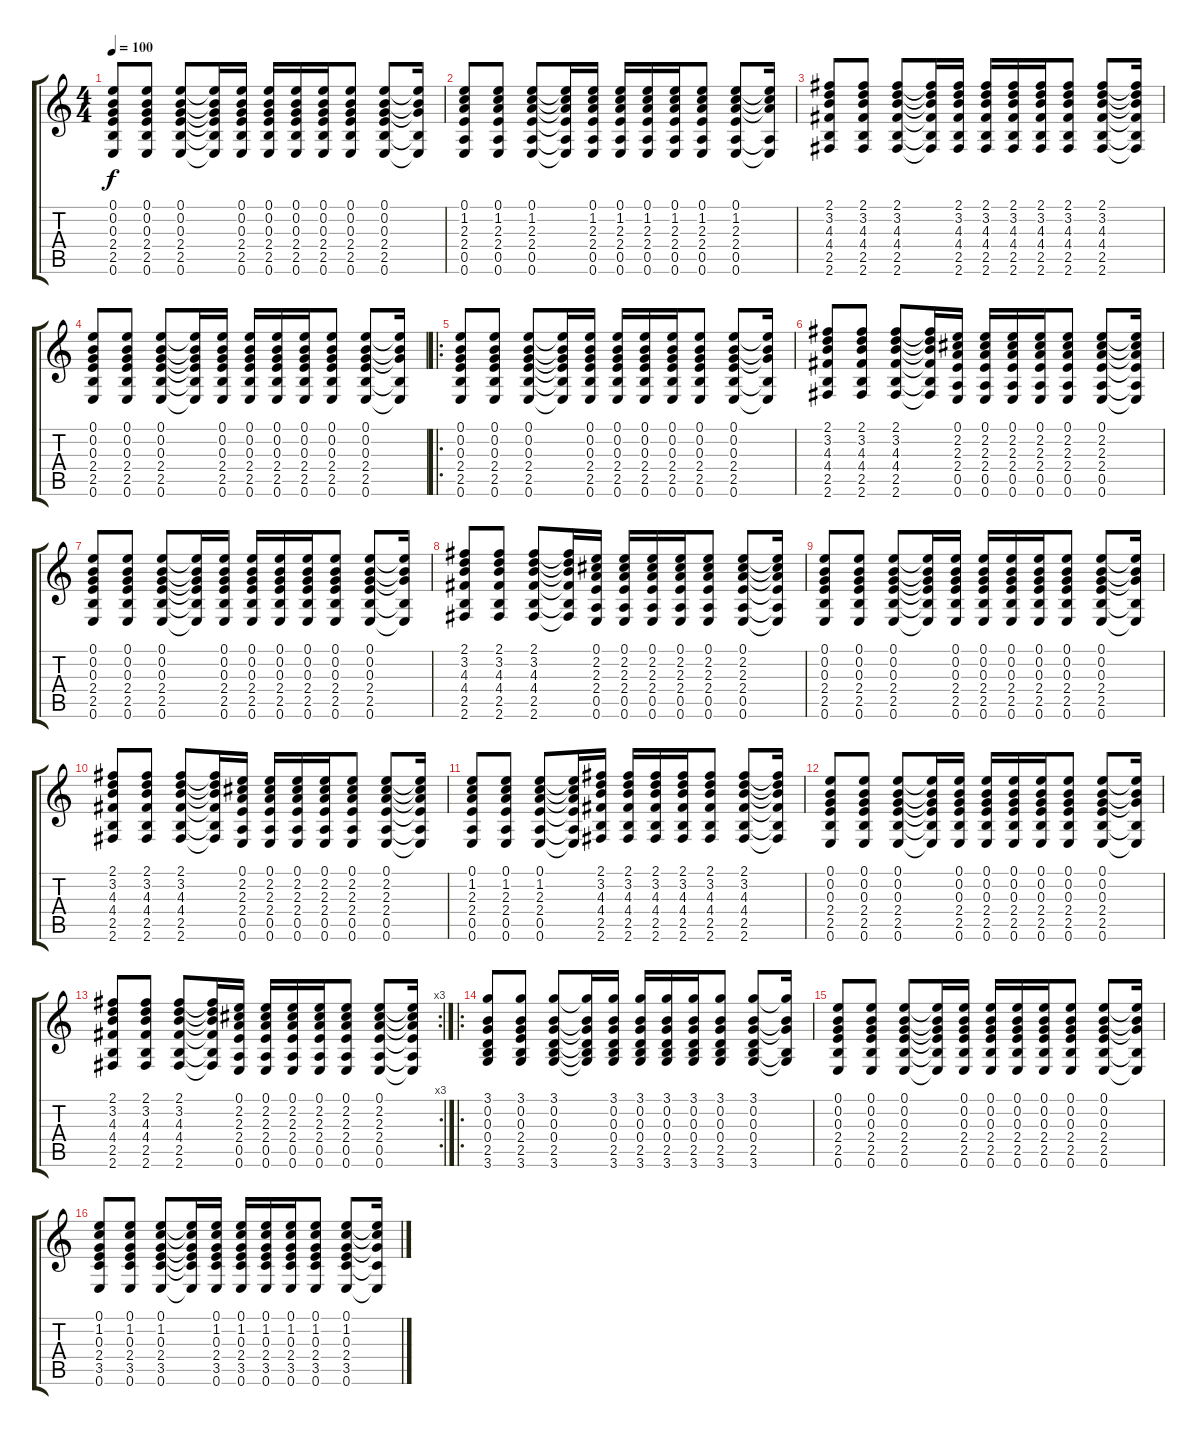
\track "" {instrument acousticguitarnylon}
\staff {score tabs}
\tuning (E4 B3 G3 D3 A2 E2) {hide}
\ts (4 4)
\tempo 100
\clef g2
\ks c
(0.1 0.2 0.3 2.4 2.5 0.6).8{dy f} (0.1 0.2 0.3 2.4 2.5 0.6).8 (0.1 0.2 0.3 2.4 2.5 0.6).8 (0.1{t} 0.2{t} 0.3{t} 2.4{t} 2.5{t} 0.6{t}).16 (0.1 0.2 0.3 2.4 2.5 0.6).16 (0.1 0.2 0.3 2.4 2.5 0.6).16 (0.1 0.2 0.3 2.4 2.5 0.6).16 (0.1 0.2 0.3 2.4 2.5 0.6).16 (0.1 0.2 0.3 2.4 2.5 0.6).8 (0.1 0.2 0.3 2.4 2.5 0.6).8 (0.1{t} 0.2{t} 0.3{t} 2.5{t} 0.6{t}).16 |
(0.1 1.2 2.3 2.4 0.5 0.6).8 (0.1 1.2 2.3 2.4 0.5 0.6).8 (0.1 1.2 2.3 2.4 0.5 0.6).8 (0.1{t} 1.2{t} 2.3{t} 2.4{t} 0.5{t} 0.6{t}).16 (0.1 1.2 2.3 2.4 0.5 0.6).16 (0.1 1.2 2.3 2.4 0.5 0.6).16 (0.1 1.2 2.3 2.4 0.5 0.6).16 (0.1 1.2 2.3 2.4 0.5 0.6).16 (0.1 1.2 2.3 2.4 0.5 0.6).8 (0.1 1.2 2.3 2.4 0.5 0.6).8 (0.1{t} 1.2{t} 2.3{t} 0.5{t} 0.6{t}).16 |
(2.1 3.2 4.3 4.4 2.5 2.6).8 (2.1 3.2 4.3 4.4 2.5 2.6).8 (2.1 3.2 4.3 4.4 2.5 2.6).8 (2.1{t} 3.2{t} 4.3{t} 4.4{t} 2.5{t} 2.6{t}).16 (2.1 3.2 4.3 4.4 2.5 2.6).16 (2.1 3.2 4.3 4.4 2.5 2.6).16 (2.1 3.2 4.3 4.4 2.5 2.6).16 (2.1 3.2 4.3 4.4 2.5 2.6).16 (2.1 3.2 4.3 4.4 2.5 2.6).8 (2.1 3.2 4.3 4.4 2.5 2.6).8 (2.1{t} 3.2{t} 4.3{t} 4.4{t} 2.5{t} 2.6{t}).16 |
(0.1 0.2 0.3 2.4 2.5 0.6).8 (0.1 0.2 0.3 2.4 2.5 0.6).8 (0.1 0.2 0.3 2.4 2.5 0.6).8 (0.1{t} 0.2{t} 0.3{t} 2.4{t} 2.5{t} 0.6{t}).16 (0.1 0.2 0.3 2.4 2.5 0.6).16 (0.1 0.2 0.3 2.4 2.5 0.6).16 (0.1 0.2 0.3 2.4 2.5 0.6).16 (0.1 0.2 0.3 2.4 2.5 0.6).16 (0.1 0.2 0.3 2.4 2.5 0.6).8 (0.1 0.2 0.3 2.4 2.5 0.6).8 (0.1{t} 0.2{t} 0.3{t} 2.5{t} 0.6{t}).16 |
\ro
(0.1 0.2 0.3 2.4 2.5 0.6).8 (0.1 0.2 0.3 2.4 2.5 0.6).8 (0.1 0.2 0.3 2.4 2.5 0.6).8 (0.1{t} 0.2{t} 0.3{t} 2.4{t} 2.5{t} 0.6{t}).16 (0.1 0.2 0.3 2.4 2.5 0.6).16 (0.1 0.2 0.3 2.4 2.5 0.6).16 (0.1 0.2 0.3 2.4 2.5 0.6).16 (0.1 0.2 0.3 2.4 2.5 0.6).16 (0.1 0.2 0.3 2.4 2.5 0.6).8 (0.1 0.2 0.3 2.4 2.5 0.6).8 (0.1{t} 0.2{t} 0.3{t} 2.5{t} 0.6{t}).16 |
(2.1 3.2 4.3 4.4 2.5 2.6).8 (2.1 3.2 4.3 4.4 2.5 2.6).8 (2.1 3.2 4.3 4.4 2.5 2.6).8 (2.1{t} 3.2{t} 4.3{t} 4.4{t} 2.5{t} 2.6{t}).16 (0.1 2.2 2.3 2.4 0.5 0.6).16 (0.1 2.2 2.3 2.4 0.5 0.6).16 (0.1 2.2 2.3 2.4 0.5 0.6).16 (0.1 2.2 2.3 2.4 0.5 0.6).16 (0.1 2.2 2.3 2.4 0.5 0.6).8 (0.1 2.2 2.3 2.4 0.5 0.6).8 (0.1{t} 2.2{t} 2.3{t} 2.4{t} 0.5{t} 0.6{t}).16 |
(0.1 0.2 0.3 2.4 2.5 0.6).8 (0.1 0.2 0.3 2.4 2.5 0.6).8 (0.1 0.2 0.3 2.4 2.5 0.6).8 (0.1{t} 0.2{t} 0.3{t} 2.4{t} 2.5{t} 0.6{t}).16 (0.1 0.2 0.3 2.4 2.5 0.6).16 (0.1 0.2 0.3 2.4 2.5 0.6).16 (0.1 0.2 0.3 2.4 2.5 0.6).16 (0.1 0.2 0.3 2.4 2.5 0.6).16 (0.1 0.2 0.3 2.4 2.5 0.6).8 (0.1 0.2 0.3 2.4 2.5 0.6).8 (0.1{t} 0.2{t} 0.3{t} 2.5{t} 0.6{t}).16 |
(2.1 3.2 4.3 4.4 2.5 2.6).8 (2.1 3.2 4.3 4.4 2.5 2.6).8 (2.1 3.2 4.3 4.4 2.5 2.6).8 (2.1{t} 3.2{t} 4.3{t} 4.4{t} 2.5{t} 2.6{t}).16 (0.1 2.2 2.3 2.4 0.5 0.6).16 (0.1 2.2 2.3 2.4 0.5 0.6).16 (0.1 2.2 2.3 2.4 0.5 0.6).16 (0.1 2.2 2.3 2.4 0.5 0.6).16 (0.1 2.2 2.3 2.4 0.5 0.6).8 (0.1 2.2 2.3 2.4 0.5 0.6).8 (0.1{t} 2.2{t} 2.3{t} 2.4{t} 0.5{t} 0.6{t}).16 |
(0.1 0.2 0.3 2.4 2.5 0.6).8 (0.1 0.2 0.3 2.4 2.5 0.6).8 (0.1 0.2 0.3 2.4 2.5 0.6).8 (0.1{t} 0.2{t} 0.3{t} 2.4{t} 2.5{t} 0.6{t}).16 (0.1 0.2 0.3 2.4 2.5 0.6).16 (0.1 0.2 0.3 2.4 2.5 0.6).16 (0.1 0.2 0.3 2.4 2.5 0.6).16 (0.1 0.2 0.3 2.4 2.5 0.6).16 (0.1 0.2 0.3 2.4 2.5 0.6).8 (0.1 0.2 0.3 2.4 2.5 0.6).8 (0.1{t} 0.2{t} 0.3{t} 2.5{t} 0.6{t}).16 |
(2.1 3.2 4.3 4.4 2.5 2.6).8 (2.1 3.2 4.3 4.4 2.5 2.6).8 (2.1 3.2 4.3 4.4 2.5 2.6).8 (2.1{t} 3.2{t} 4.3{t} 4.4{t} 2.5{t} 2.6{t}).16 (0.1 2.2 2.3 2.4 0.5 0.6).16 (0.1 2.2 2.3 2.4 0.5 0.6).16 (0.1 2.2 2.3 2.4 0.5 0.6).16 (0.1 2.2 2.3 2.4 0.5 0.6).16 (0.1 2.2 2.3 2.4 0.5 0.6).8 (0.1 2.2 2.3 2.4 0.5 0.6).8 (0.1{t} 2.2{t} 2.3{t} 2.4{t} 0.5{t} 0.6{t}).16 |
(0.1 1.2 2.3 2.4 0.5 0.6).8 (0.1 1.2 2.3 2.4 0.5 0.6).8 (0.1 1.2 2.3 2.4 0.5 0.6).8 (0.1{t} 1.2{t} 2.3{t} 2.4{t} 0.5{t} 0.6{t}).16 (2.1 3.2 4.3 4.4 2.5 2.6).16 (2.1 3.2 4.3 4.4 2.5 2.6).16 (2.1 3.2 4.3 4.4 2.5 2.6).16 (2.1 3.2 4.3 4.4 2.5 2.6).16 (2.1 3.2 4.3 4.4 2.5 2.6).8 (2.1 3.2 4.3 4.4 2.5 2.6).8 (2.1{t} 3.2{t} 4.3{t} 4.4{t} 2.5{t} 2.6{t}).16 |
(0.1 0.2 0.3 2.4 2.5 0.6).8 (0.1 0.2 0.3 2.4 2.5 0.6).8 (0.1 0.2 0.3 2.4 2.5 0.6).8 (0.1{t} 0.2{t} 0.3{t} 2.4{t} 2.5{t} 0.6{t}).16 (0.1 0.2 0.3 2.4 2.5 0.6).16 (0.1 0.2 0.3 2.4 2.5 0.6).16 (0.1 0.2 0.3 2.4 2.5 0.6).16 (0.1 0.2 0.3 2.4 2.5 0.6).16 (0.1 0.2 0.3 2.4 2.5 0.6).8 (0.1 0.2 0.3 2.4 2.5 0.6).8 (0.1{t} 0.2{t} 0.3{t} 2.5{t} 0.6{t}).16 |
\rc 3
(2.1 3.2 4.3 4.4 2.5 2.6).8 (2.1 3.2 4.3 4.4 2.5 2.6).8 (2.1 3.2 4.3 4.4 2.5 2.6).8 (2.1{t} 3.2{t} 4.3{t} 4.4{t} 2.5{t} 2.6{t}).16 (0.1 2.2 2.3 2.4 0.5 0.6).16 (0.1 2.2 2.3 2.4 0.5 0.6).16 (0.1 2.2 2.3 2.4 0.5 0.6).16 (0.1 2.2 2.3 2.4 0.5 0.6).16 (0.1 2.2 2.3 2.4 0.5 0.6).8 (0.1 2.2 2.3 2.4 0.5 0.6).8 (0.1{t} 2.2{t} 2.3{t} 2.4{t} 0.5{t} 0.6{t}).16 |
\ro
(3.1 0.2 0.3 0.4 2.5 3.6).8 (3.1 0.2 0.3 2.4 2.5 3.6).8 (3.1 0.2 0.3 0.4 2.5 3.6).8 (3.1{t} 0.2{t} 0.3{t} 0.4{t} 2.5{t} 3.6{t}).16 (3.1 0.2 0.3 0.4 2.5 3.6).16 (3.1 0.2 0.3 0.4 2.5 3.6).16 (3.1 0.2 0.3 0.4 2.5 3.6).16 (3.1 0.2 0.3 0.4 2.5 3.6).16 (3.1 0.2 0.3 0.4 2.5 3.6).8 (3.1 0.2 0.3 0.4 2.5 3.6).8 (3.1{t} 0.2{t} 0.3{t} 2.5{t} 3.6{t}).16 |
(0.1 0.2 0.3 2.4 2.5 0.6).8 (0.1 0.2 0.3 2.4 2.5 0.6).8 (0.1 0.2 0.3 2.4 2.5 0.6).8 (0.1{t} 0.2{t} 0.3{t} 2.4{t} 2.5{t} 0.6{t}).16 (0.1 0.2 0.3 2.4 2.5 0.6).16 (0.1 0.2 0.3 2.4 2.5 0.6).16 (0.1 0.2 0.3 2.4 2.5 0.6).16 (0.1 0.2 0.3 2.4 2.5 0.6).16 (0.1 0.2 0.3 2.4 2.5 0.6).8 (0.1 0.2 0.3 2.4 2.5 0.6).8 (0.1{t} 0.2{t} 0.3{t} 2.5{t} 0.6{t}).16 |
(0.1 1.2 0.3 2.4 3.5 0.6).8 (0.1 1.2 0.3 2.4 3.5 0.6).8 (0.1 1.2 0.3 2.4 3.5 0.6).8 (0.1{t} 1.2{t} 0.3{t} 2.4{t} 3.5{t} 0.6{t}).16 (0.1 1.2 0.3 2.4 3.5 0.6).16 (0.1 1.2 0.3 2.4 3.5 0.6).16 (0.1 1.2 0.3 2.4 3.5 0.6).16 (0.1 1.2 0.3 2.4 3.5 0.6).16 (0.1 1.2 0.3 2.4 3.5 0.6).8 (0.1 1.2 0.3 2.4 3.5 0.6).8 (0.1{t} 1.2{t} 0.3{t} 3.5{t} 0.6{t}).16
